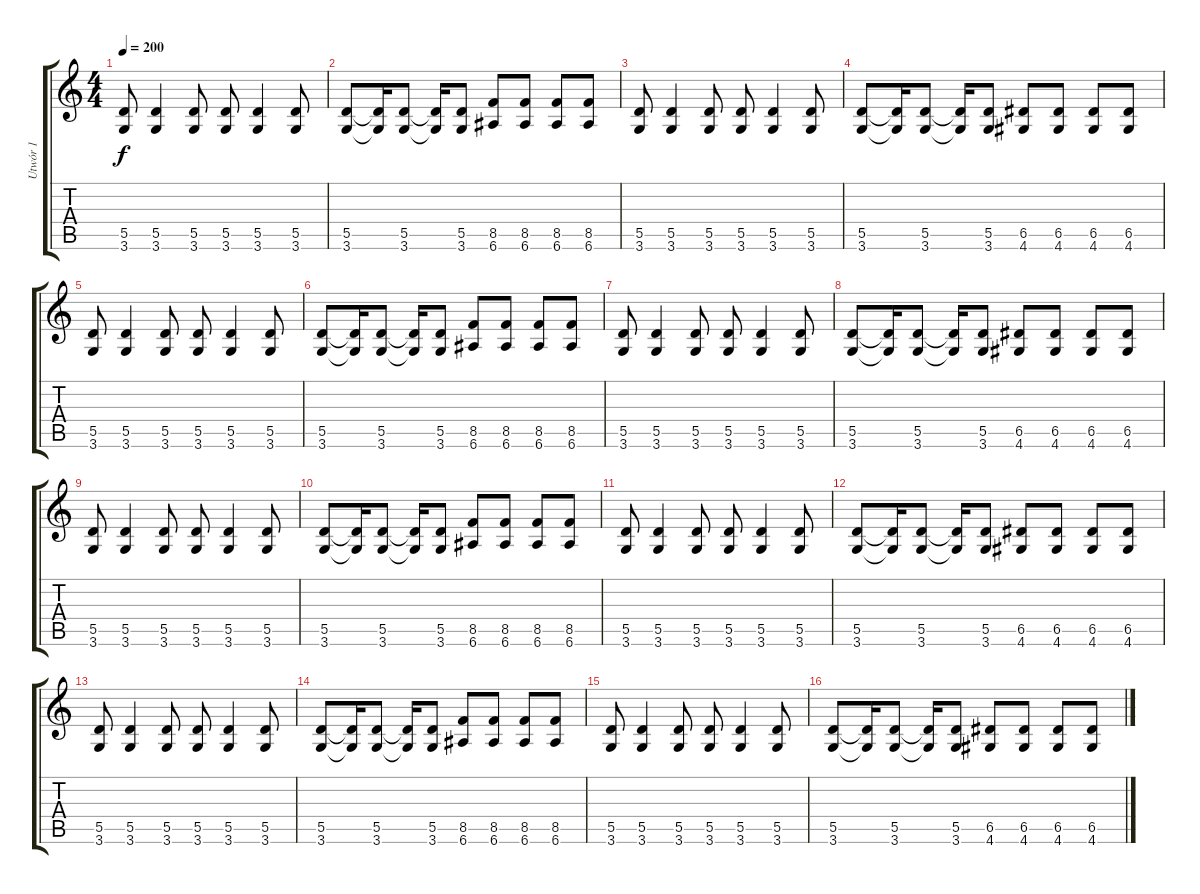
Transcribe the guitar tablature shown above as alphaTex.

\track ("Utwór 1" "Utwór 1") {instrument distortionguitar}
\staff {score tabs}
\tuning (E4 B3 G3 D3 A2 E2) {hide}
\ts (4 4)
\tempo 200
\clef g2
\ks c
(5.5 3.6).8{dy f} (5.5 3.6).4 (5.5 3.6).8 (5.5 3.6).8 (5.5 3.6).4 (5.5 3.6).8 |
(5.5 3.6).8 (5.5{t} 3.6{t}).16 (5.5 3.6).8 (5.5{t} 3.6{t}).16 (5.5 3.6).8 (8.5 6.6).8 (8.5 6.6).8 (8.5 6.6).8 (8.5 6.6).8 |
(5.5 3.6).8 (5.5 3.6).4 (5.5 3.6).8 (5.5 3.6).8 (5.5 3.6).4 (5.5 3.6).8 |
(5.5 3.6).8 (5.5{t} 3.6{t}).16 (5.5 3.6).8 (5.5{t} 3.6{t}).16 (5.5 3.6).8 (6.5 4.6).8 (6.5 4.6).8 (6.5 4.6).8 (6.5 4.6).8 |
(5.5 3.6).8 (5.5 3.6).4 (5.5 3.6).8 (5.5 3.6).8 (5.5 3.6).4 (5.5 3.6).8 |
(5.5 3.6).8 (5.5{t} 3.6{t}).16 (5.5 3.6).8 (5.5{t} 3.6{t}).16 (5.5 3.6).8 (8.5 6.6).8 (8.5 6.6).8 (8.5 6.6).8 (8.5 6.6).8 |
(5.5 3.6).8 (5.5 3.6).4 (5.5 3.6).8 (5.5 3.6).8 (5.5 3.6).4 (5.5 3.6).8 |
(5.5 3.6).8 (5.5{t} 3.6{t}).16 (5.5 3.6).8 (5.5{t} 3.6{t}).16 (5.5 3.6).8 (6.5 4.6).8 (6.5 4.6).8 (6.5 4.6).8 (6.5 4.6).8 |
(5.5 3.6).8 (5.5 3.6).4 (5.5 3.6).8 (5.5 3.6).8 (5.5 3.6).4 (5.5 3.6).8 |
(5.5 3.6).8 (5.5{t} 3.6{t}).16 (5.5 3.6).8 (5.5{t} 3.6{t}).16 (5.5 3.6).8 (8.5 6.6).8 (8.5 6.6).8 (8.5 6.6).8 (8.5 6.6).8 |
(5.5 3.6).8 (5.5 3.6).4 (5.5 3.6).8 (5.5 3.6).8 (5.5 3.6).4 (5.5 3.6).8 |
(5.5 3.6).8 (5.5{t} 3.6{t}).16 (5.5 3.6).8 (5.5{t} 3.6{t}).16 (5.5 3.6).8 (6.5 4.6).8 (6.5 4.6).8 (6.5 4.6).8 (6.5 4.6).8 |
(5.5 3.6).8 (5.5 3.6).4 (5.5 3.6).8 (5.5 3.6).8 (5.5 3.6).4 (5.5 3.6).8 |
(5.5 3.6).8 (5.5{t} 3.6{t}).16 (5.5 3.6).8 (5.5{t} 3.6{t}).16 (5.5 3.6).8 (8.5 6.6).8 (8.5 6.6).8 (8.5 6.6).8 (8.5 6.6).8 |
(5.5 3.6).8 (5.5 3.6).4 (5.5 3.6).8 (5.5 3.6).8 (5.5 3.6).4 (5.5 3.6).8 |
(5.5 3.6).8 (5.5{t} 3.6{t}).16 (5.5 3.6).8 (5.5{t} 3.6{t}).16 (5.5 3.6).8 (6.5 4.6).8 (6.5 4.6).8 (6.5 4.6).8 (6.5 4.6).8
